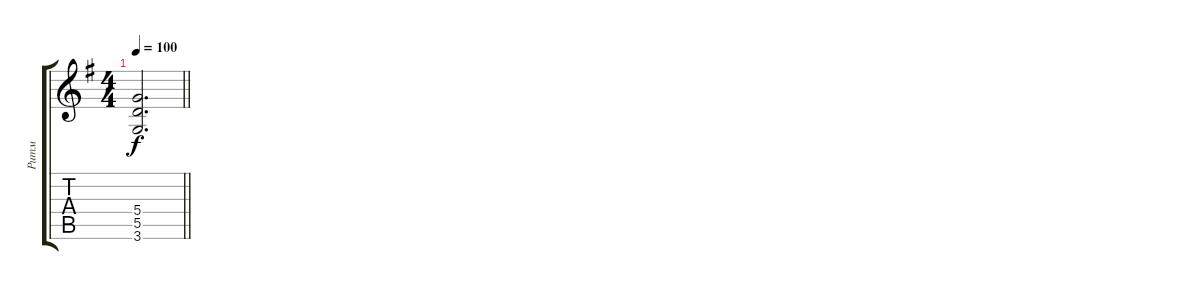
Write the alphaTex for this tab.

\track ("Ритм" "Ритм") {instrument distortionguitar}
\staff {score tabs}
\tuning (E4 B3 G3 D3 A2 E2) {hide}
\ts (4 4)
\tempo 100
\clef g2
\barLineRight lightlight
\ks g
(5.4 5.5 3.6).2{d dy f}
